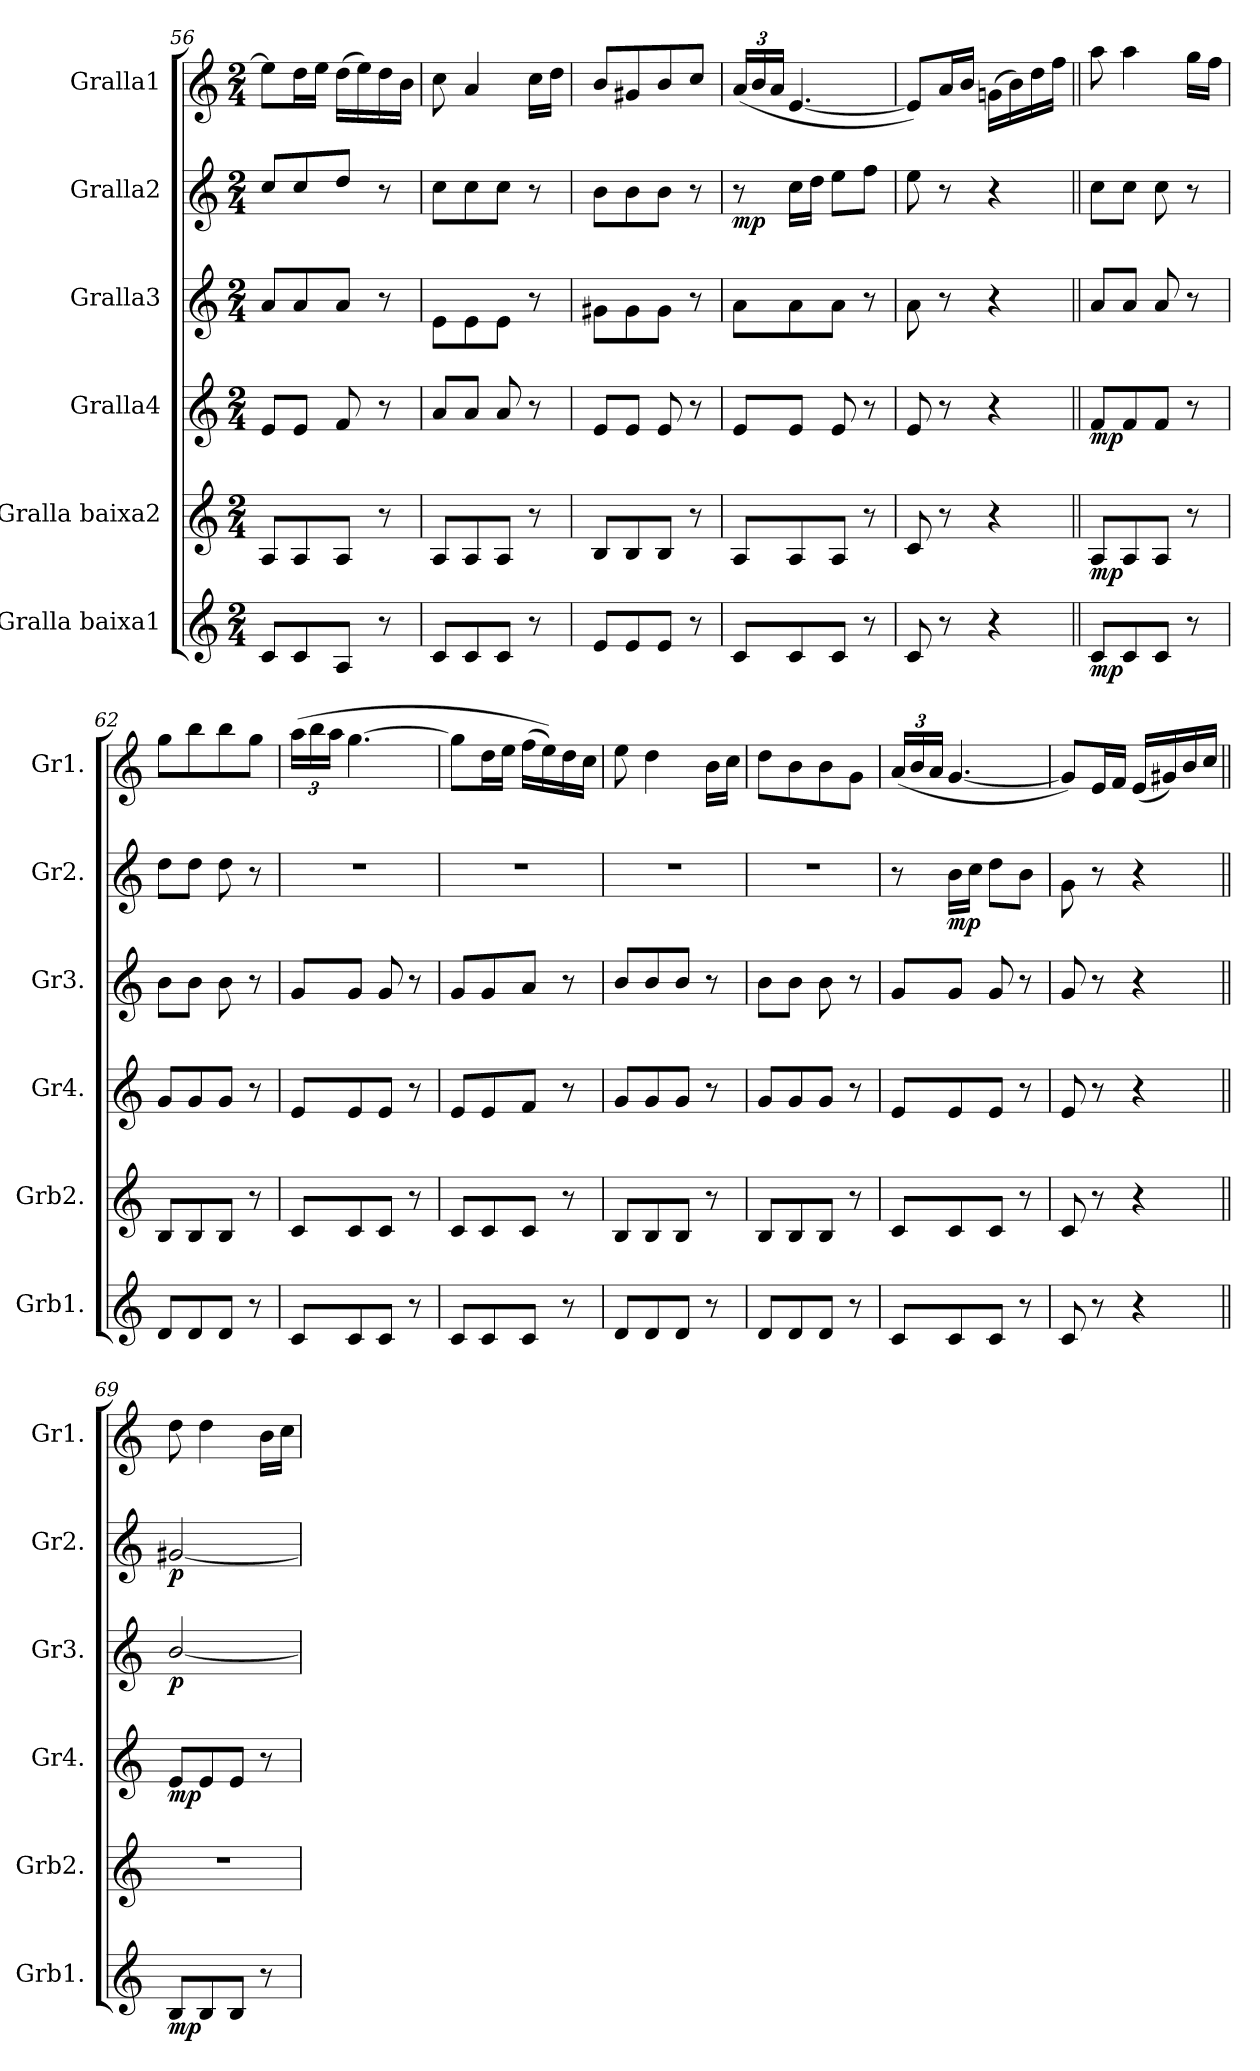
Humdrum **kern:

**kern	**dynam	**kern	**dynam	**kern	**dynam	**kern	**dynam	**kern	**dynam	**kern
*part6	*part6	*part5	*part5	*part4	*part4	*part3	*part3	*part2	*part2	*part1
*staff6	*staff6	*staff5	*staff5	*staff4	*staff4	*staff3	*staff3	*staff2	*staff2	*staff1
*I"Gralla baixa1	*	*I"Gralla baixa2	*	*I"Gralla4	*	*I"Gralla3	*	*I"Gralla2	*	*I"Gralla1
*I'Grb1.	*	*I'Grb2.	*	*I'Gr4.	*	*I'Gr3.	*	*I'Gr2.	*	*I'Gr1.
*clefG2	*	*clefG2	*	*clefG2	*	*clefG2	*	*clefG2	*	*clefG2
*k[]	*	*k[]	*	*k[]	*	*k[]	*	*k[]	*	*k[]
*M2/4	*	*M2/4	*	*M2/4	*	*M2/4	*	*M2/4	*	*M2/4
=56	=56	=56	=56	=56	=56	=56	=56	=56	=56	=56
8c/L	.	8A/L	.	8e/L	.	8a/L	.	8cc/L	.	8ee\L]
8c/	.	8A/	.	8e/J	.	8a/	.	8cc/	.	16dd\L
.	.	.	.	.	.	.	.	.	.	16ee\JJ
8A/J	.	8A/J	.	8f/	.	8a/J	.	8dd/J	.	(>16dd\LL
.	.	.	.	.	.	.	.	.	.	16ee\)
8r	.	8r	.	8r	.	8r	.	8r	.	16dd\
.	.	.	.	.	.	.	.	.	.	16b\JJ
=57	=57	=57	=57	=57	=57	=57	=57	=57	=57	=57
8c/L	.	8A/L	.	8a/L	.	8e\L	.	8cc\L	.	8cc\
8c/	.	8A/	.	8a/J	.	8e\	.	8cc\	.	4a/
8c/J	.	8A/J	.	8a/	.	8e\J	.	8cc\J	.	.
8r	.	8r	.	8r	.	8r	.	8r	.	16cc\LL
.	.	.	.	.	.	.	.	.	.	16dd\JJ
=58	=58	=58	=58	=58	=58	=58	=58	=58	=58	=58
8e/L	.	8B/L	.	8e/L	.	8g#X\L	.	8b\L	.	8b/L
8e/	.	8B/	.	8e/J	.	8g#\	.	8b\	.	8g#X/
8e/J	.	8B/J	.	8e/	.	8g#\J	.	8b\J	.	8b/
8r	.	8r	.	8r	.	8r	.	8r	.	8cc/J
=59	=59	=59	=59	=59	=59	=59	=59	=59	=59	=59
*	*	*	*	*	*	*	*	*	*	*Xbrackettup
!	!	!	!	!	!	!	!	!	!LO:DY:b	!
8c/L	.	8A/L	.	8e/L	.	8a\L	.	8r	mp	(<24a/LL
.	.	.	.	.	.	.	.	.	.	24b/
.	.	.	.	.	.	.	.	.	.	24a/JJ
8c/	.	8A/	.	8e/J	.	8a\	.	16cc\LL	.	[4.e/
.	.	.	.	.	.	.	.	16dd\JJ	.	.
8c/J	.	8A/J	.	8e/	.	8a\J	.	8ee\L	.	.
8r	.	8r	.	8r	.	8r	.	8ff\J	.	.
=60	=60	=60	=60	=60	=60	=60	=60	=60	=60	=60
8c/	.	8c/	.	8e/	.	8a\	.	8ee\	.	8e/L])
8r	.	8r	.	8r	.	8r	.	8r	.	16a/L
.	.	.	.	.	.	.	.	.	.	16b/JJ
4r	.	4r	.	4r	.	4r	.	4r	.	(>16gni\LL
.	.	.	.	.	.	.	.	.	.	16b\)
.	.	.	.	.	.	.	.	.	.	16dd\
.	.	.	.	.	.	.	.	.	.	16ff\JJ
=61||	=61||	=61||	=61||	=61||	=61||	=61||	=61||	=61||	=61||	=61||
!	!LO:DY:b	!	!LO:DY:b	!	!LO:DY:b	!	!	!	!	!
8c/L	mp	8A/L	mp	8f/L	mp	8a/L	.	8cc\L	.	8aa\
8c/	.	8A/	.	8f/	.	8a/J	.	8cc\J	.	4aa\
8c/J	.	8A/J	.	8f/J	.	8a/	.	8cc\	.	.
8r	.	8r	.	8r	.	8r	.	8r	.	16gg\LL
.	.	.	.	.	.	.	.	.	.	16ff\JJ
=62	=62	=62	=62	=62	=62	=62	=62	=62	=62	=62
8d/L	.	8B/L	.	8g/L	.	8b\L	.	8dd\L	.	8gg\L
8d/	.	8B/	.	8g/	.	8b\J	.	8dd\J	.	8bb\
8d/J	.	8B/J	.	8g/J	.	8b\	.	8dd\	.	8bb\
8r	.	8r	.	8r	.	8r	.	8r	.	8gg\J
=63	=63	=63	=63	=63	=63	=63	=63	=63	=63	=63
8c/L	.	8c/L	.	8e/L	.	8g/L	.	2r	.	(>24aa\LL
.	.	.	.	.	.	.	.	.	.	24bb\
.	.	.	.	.	.	.	.	.	.	24aa\JJ
8c/	.	8c/	.	8e/	.	8g/J	.	.	.	[4.gg\
8c/J	.	8c/J	.	8e/J	.	8g/	.	.	.	.
8r	.	8r	.	8r	.	8r	.	.	.	.
!!LO:LB:g=z
=64	=64	=64	=64	=64	=64	=64	=64	=64	=64	=64
8c/L	.	8c/L	.	8e/L	.	8g/L	.	2r	.	8gg\L]
8c/	.	8c/	.	8e/	.	8g/	.	.	.	16dd\L
.	.	.	.	.	.	.	.	.	.	16ee\JJ
8c/J	.	8c/J	.	8f/J	.	8a/J	.	.	.	(>16ff\LL
.	.	.	.	.	.	.	.	.	.	16ee\))
8r	.	8r	.	8r	.	8r	.	.	.	16dd\
.	.	.	.	.	.	.	.	.	.	16cc\JJ
=65	=65	=65	=65	=65	=65	=65	=65	=65	=65	=65
8d/L	.	8B/L	.	8g/L	.	8b/L	.	2r	.	8ee\
8d/	.	8B/	.	8g/	.	8b/	.	.	.	4dd\
8d/J	.	8B/J	.	8g/J	.	8b/J	.	.	.	.
8r	.	8r	.	8r	.	8r	.	.	.	16b\LL
.	.	.	.	.	.	.	.	.	.	16cc\JJ
=66	=66	=66	=66	=66	=66	=66	=66	=66	=66	=66
8d/L	.	8B/L	.	8g/L	.	8b\L	.	2r	.	8dd\L
8d/	.	8B/	.	8g/	.	8b\J	.	.	.	8b\
8d/J	.	8B/J	.	8g/J	.	8b\	.	.	.	8b\
8r	.	8r	.	8r	.	8r	.	.	.	8g\J
=67	=67	=67	=67	=67	=67	=67	=67	=67	=67	=67
8c/L	.	8c/L	.	8e/L	.	8g/L	.	8r	.	(<24a/LL
.	.	.	.	.	.	.	.	.	.	24b/
.	.	.	.	.	.	.	.	.	.	24a/JJ
!	!	!	!	!	!	!	!	!	!LO:DY:b	!
8c/	.	8c/	.	8e/	.	8g/J	.	16b\LL	mp	[4.g/
.	.	.	.	.	.	.	.	16cc\JJ	.	.
8c/J	.	8c/J	.	8e/J	.	8g/	.	8dd\L	.	.
8r	.	8r	.	8r	.	8r	.	8b\J	.	.
=68	=68	=68	=68	=68	=68	=68	=68	=68	=68	=68
8c/	.	8c/	.	8e/	.	8g/	.	8g\	.	8g/L])
8r	.	8r	.	8r	.	8r	.	8r	.	16e/L
.	.	.	.	.	.	.	.	.	.	16f/JJ
4r	.	4r	.	4r	.	4r	.	4r	.	(<16e/LL
.	.	.	.	.	.	.	.	.	.	16g#X/)
.	.	.	.	.	.	.	.	.	.	16b/
.	.	.	.	.	.	.	.	.	.	16cc/JJ
=69||	=69||	=69||	=69||	=69||	=69||	=69||	=69||	=69||	=69||	=69||
!	!LO:DY:b	!	!	!	!LO:DY:b	!	!LO:DY:b	!	!LO:DY:b	!
8B/L	mp	2r	.	8e/L	mp	[2b/	p	[2g#X/	p	8dd\
8B/	.	.	.	8e/	.	.	.	.	.	4dd\
8B/J	.	.	.	8e/J	.	.	.	.	.	.
8r	.	.	.	8r	.	.	.	.	.	16b\LL
.	.	.	.	.	.	.	.	.	.	16cc\JJ
=	=	=	=	=	=	=	=	=	=	=
*-	*-	*-	*-	*-	*-	*-	*-	*-	*-	*-
